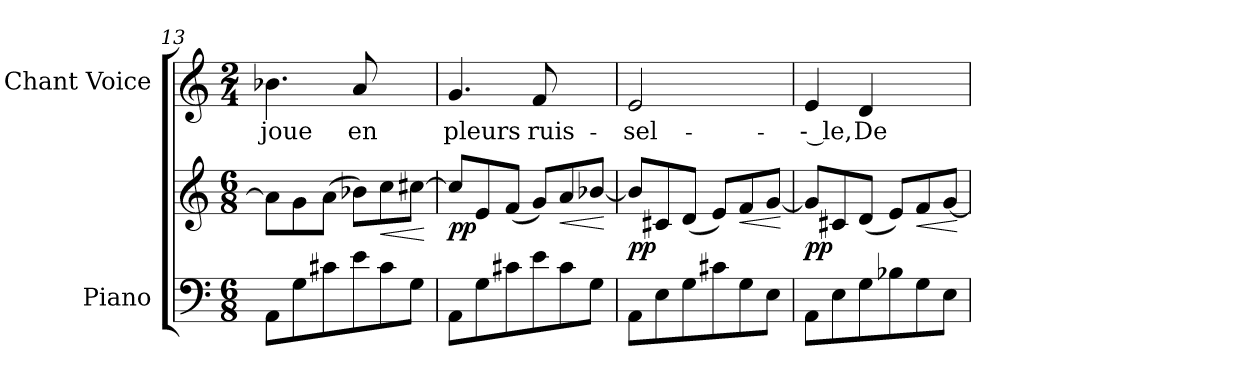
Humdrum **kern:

**kern	**kern	**dynam	**kern	**text
*part2	*part2	*part2	*part1	*part1
*staff3	*staff2	*staff2/3	*staff1	*staff1
*I"Piano	*	*	*I"Chant Voice	*
*I'Pno	*	*	*	*
*clefF4	*clefG2	*	*clefG2	*
*k[]	*k[]	*	*k[]	*
*M6/8	*M6/8	*	*M2/4	*
=13	=13	=13	=13	=13
8AA\L	8a\L]	.	4.b-X\	joue
8G\	8g\	.	.	.
8c#X\	(8a\J	.	.	.
8e\	8b-X\L)	.	8a/	en
!	!	!LO:HP:b	!	!
8c#\	8cc\	<	4ryy	.
8G\J	[8cc#X\J	.	.	.
.	.	[	.	.
=14	=14	=14	=14	=14
!	!	!LO:DY:b	!	!
8AA\L	8cc#/L]	pp	4.g/	pleurs
8G\	8e/	.	.	.
8c#X\	(8f/J	.	.	.
8e\	8g/L)	.	8f/	ruis-
!	!	!LO:HP:b	!	!
8c#\	8a/	<	4ryy	.
8G\J	[8b-X/J	.	.	.
.	.	[	.	.
=15	=15	=15	=15	=15
!	!	!LO:DY:b	!	!
8AA\L	8b-/L]	pp	2e/	-sel-
8E\	8c#X/	.	.	.
8G\	(8d/J	.	.	.
8c#X\	8e/L)	.	.	.
!	!	!LO:HP:b	!	!
8G\	8f/	<	4ryy	.
8E\J	[>8g/J	.	.	.
.	.	[	.	.
=16	=16	=16	=16	=16
!	!	!LO:DY:b	!	!
8AA\L	8g/L]	pp	4e/	-- le,
8E\	8c#X/	.	.	.
8G\	(8d/J	.	4d/	De-
8B-X\	8e/L)	.	.	.
!	!	!LO:HP:b	!	!
8G\	8f/	<	4ryy	.
8E\J	[8g/J	.	.	.
.	.	[	.	.
=	=	=	=	=
*-	*-	*-	*-	*-
